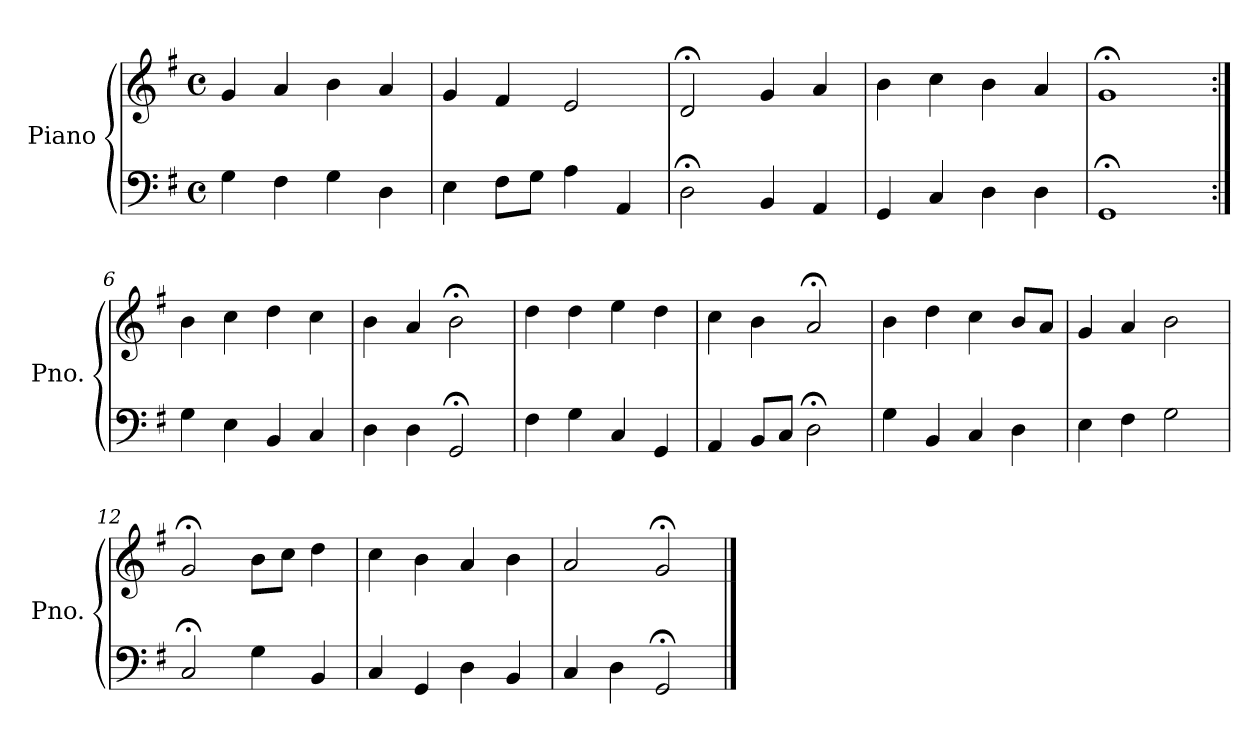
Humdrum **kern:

**kern	**kern
*part1	*part1
*staff2	*staff1
*I"Piano	*
*I'Pno.	*
*clefF4	*clefG2
*k[f#]	*k[f#]
*M4/4	*M4/4
*met(c)	*met(c)
=1	=1
4G\	4g/
4F#\	4a/
4G\	4b\
4D\	4a/
=2	=2
4E\	4g/
8F#\L	4f#/
8G\J	.
4A\	2e/
4AA/	.
=3	=3
2D;<\	2d;</
4BB/	4g/
4AA/	4a/
=4	=4
4GG/	4b\
4C/	4cc\
4D\	4b\
4D\	4a/
=5	=5
1GG;<	1g;<
=6:|!	=6:|!
4G\	4b\
4E\	4cc\
4BB/	4dd\
4C/	4cc\
=7	=7
4D\	4b\
4D\	4a/
2GG;</	2b;<\
!!LO:LB:g=z
=8	=8
4F#\	4dd\
4G\	4dd\
4C/	4ee\
4GG/	4dd\
=9	=9
4AA/	4cc\
8BB/L	4b\
8C/J	.
2D;<\	2a;</
=10	=10
4G\	4b\
4BB/	4dd\
4C/	4cc\
4D\	8b/L
.	8a/J
=11	=11
4E\	4g/
4F#\	4a/
2G\	2b\
=12	=12
2C;</	2g;</
4G\	8b\L
.	8cc\J
4BB/	4dd\
=13	=13
4C/	4cc\
4GG/	4b\
4D\	4a/
4BB/	4b\
=14	=14
4C/	2a/
4D\	.
2GG;</	2g;</
==	==
*-	*-
